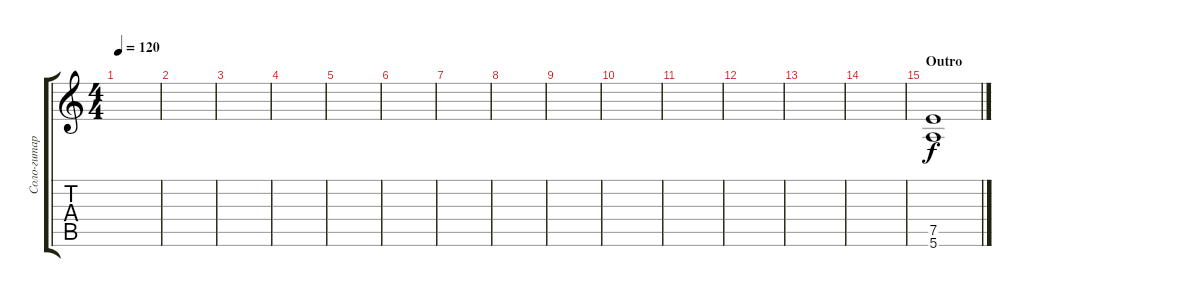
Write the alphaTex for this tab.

\track ("Соло-гитара драйв" "Соло-гитар") {instrument overdrivenguitar}
\staff {score tabs}
\tuning (E4 B3 G3 D3 A2 E2) {hide}
\ts (4 4)
\tempo 120
\clef g2
\ks c
|
|
|
|
|
|
|
|
|
|
|
|
|
|
\section ("" "Outro")
(7.5 5.6).1
